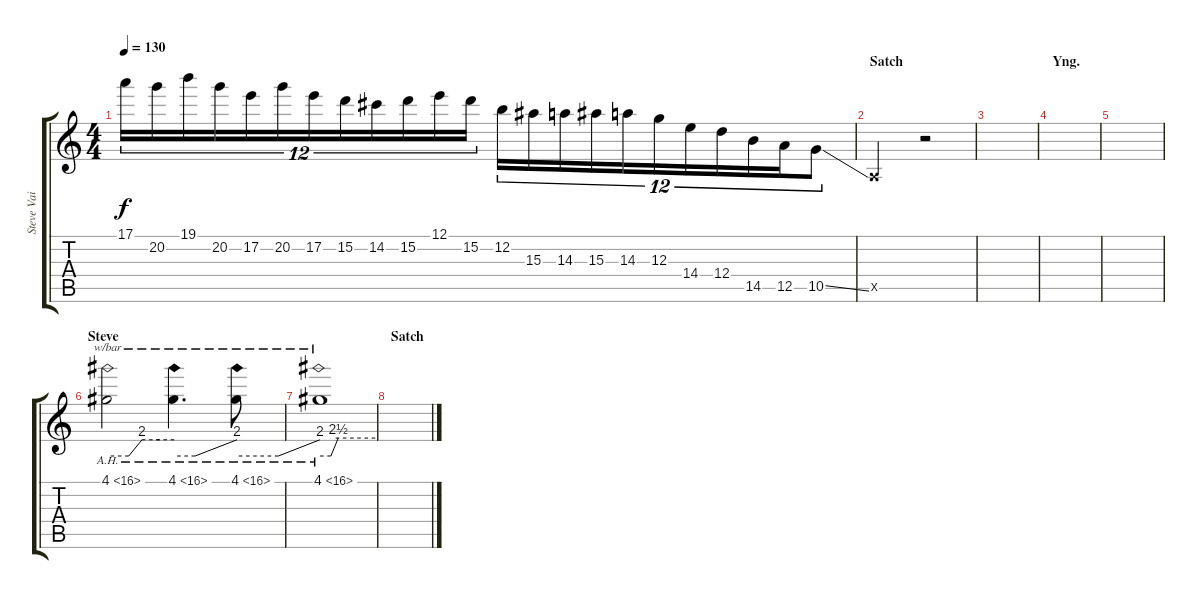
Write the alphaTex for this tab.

\track ("Steve Vai" "Steve Vai") {instrument distortionguitar}
\staff {score tabs}
\tuning (E4 B3 G3 D3 A2 E2) {hide}
\ts (4 4)
\tempo 130
\clef g2
\ks c
17.1.16{tu (12 8) dy f} 20.2.16{tu (12 8)} 19.1.16{tu (12 8)} 20.2.16{tu (12 8)} 17.2.16{tu (12 8)} 20.2.16{tu (12 8)} 17.2.16{tu (12 8)} 15.2.16{tu (12 8)} 14.2.16{tu (12 8)} 15.2.16{tu (12 8)} 12.1.16{tu (12 8)} 15.2.16{tu (12 8)} 12.2.16{tu (12 8)} 15.3.16{tu (12 8)} 14.3.16{tu (12 8)} 15.3.16{tu (12 8)} 14.3.16{tu (12 8)} 12.3.16{tu (12 8)} 14.4.16{tu (12 8)} 12.4.16{tu (12 8)} 14.5.16{tu (12 8)} 12.5.16{tu (12 8)} 10.5{ss}.8{tu (12 8)} |
\section ("" "Satch")
0.5{x}.2 r.2 |
|
\section ("" "Yng.")
|
|
\section ("" "Steve")
4.1{ah 12}.2{tbe (custom default 0 0 19 0 31 8 47 8 60 8)} 4.1{ah 12}.4{d tbe (custom default 0 0 20 0 60 8)} 4.1{ah 12}.8{tbe (custom default 0 0 30 0 60 8)} |
4.1{ah 12}.1{tbe (custom default 0 0 12 0 20 10 60 10)} |
\section ("" "Satch")
